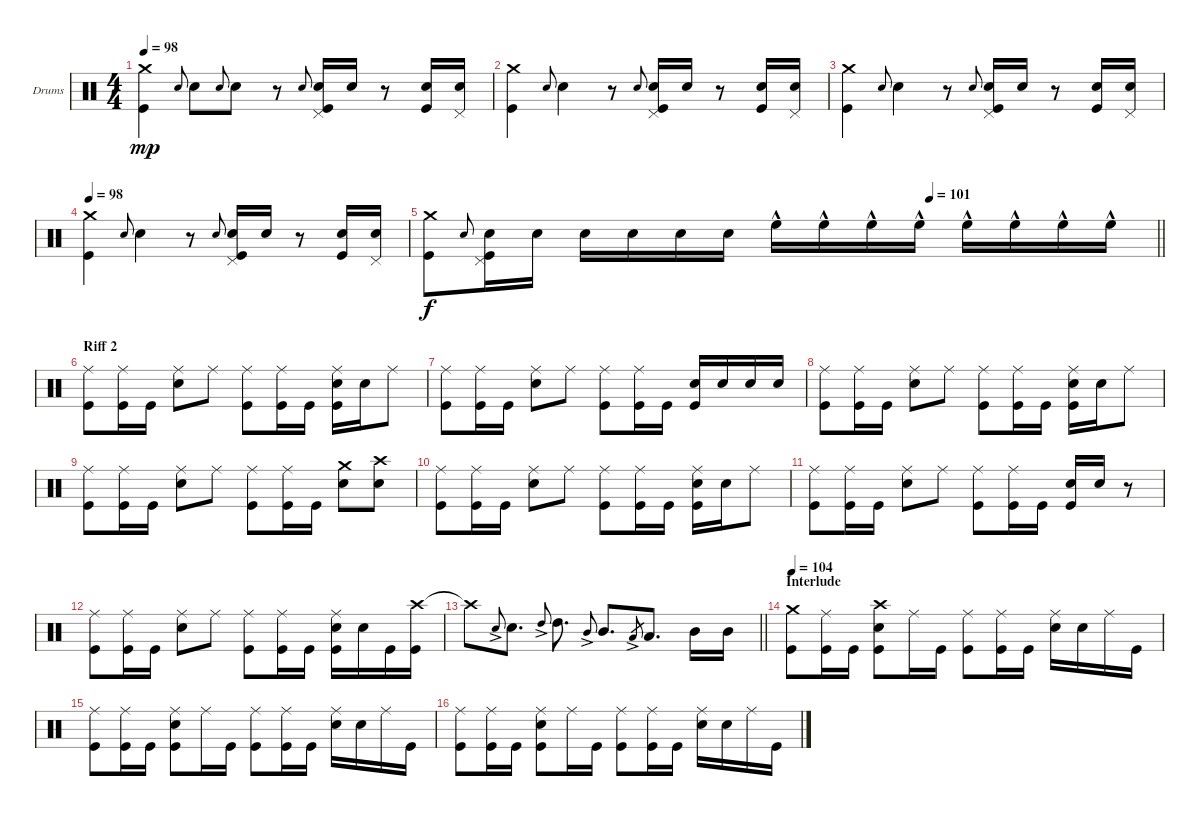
\bracketExtendMode groupsimilarinstruments
\firstSystemTrackNameOrientation horizontal
\otherSystemsTrackNameOrientation horizontal
\track ("Drumkit" "Drums") {instrument percussion}
\staff {score}
\articulation defaults
\ts (4 4)
\tempo 98
\clef neutral
\ks c
("Crash medium (hit)" "Kick (hit)").4{dy mp} "Snare (hit) 2".8{gr onbeat} "Snare (hit) 2".8 "Snare (hit) 2".8{gr onbeat} "Snare (hit) 2".8 r.8 "Snare (hit) 2".8{gr onbeat} ("Pedal Hi-Hat (hit)" "Snare (hit) 2" "Kick (hit)").16 "Snare (hit) 2".16 r.8 ("Snare (hit) 2" "Kick (hit)").16 ("Pedal Hi-Hat (hit)" "Snare (hit) 2").16 |
("Crash medium (hit)" "Kick (hit)").4 "Snare (hit) 2".8{gr onbeat} "Snare (hit) 2".4 r.8 "Snare (hit) 2".8{gr onbeat} ("Pedal Hi-Hat (hit)" "Snare (hit) 2" "Kick (hit)").16 "Snare (hit) 2".16 r.8 ("Snare (hit) 2" "Kick (hit)").16 ("Pedal Hi-Hat (hit)" "Snare (hit) 2").16 |
("Crash medium (hit)" "Kick (hit)").4 "Snare (hit) 2".8{gr onbeat} "Snare (hit) 2".4 r.8 "Snare (hit) 2".8{gr onbeat} ("Pedal Hi-Hat (hit)" "Snare (hit) 2" "Kick (hit)").16 "Snare (hit) 2".16 r.8 ("Snare (hit) 2" "Kick (hit)").16 ("Pedal Hi-Hat (hit)" "Snare (hit) 2").16 |
\tempo 98
("Crash medium (hit)" "Kick (hit)").4 "Snare (hit) 2".8{gr onbeat} "Snare (hit) 2".4 r.8 "Snare (hit) 2".8{gr onbeat} ("Pedal Hi-Hat (hit)" "Snare (hit) 2" "Kick (hit)").16 "Snare (hit) 2".16 r.8 ("Snare (hit) 2" "Kick (hit)").16 ("Pedal Hi-Hat (hit)" "Snare (hit) 2").16 |
\tempo (101 0.6875)
\barLineRight lightlight
("Crash medium (hit)" "Kick (hit)").8{dy f} "Snare (hit) 2".8{gr onbeat} ("Pedal Hi-Hat (hit)" "Snare (hit) 2" "Kick (hit)").16 "Snare (hit) 2".16 "Snare (hit) 2".16 "Snare (hit) 2".16 "Snare (hit) 2".16 "Snare (hit) 2".16 "High Floor Tom (hit)"{hac}.16 "High Floor Tom (hit)"{hac}.16 "High Floor Tom (hit)"{hac}.16 "High Floor Tom (hit)"{hac}.16 "High Floor Tom (hit)"{hac}.16 "High Floor Tom (hit)"{hac}.16 "High Floor Tom (hit)"{hac}.16 "High Floor Tom (hit)"{hac}.16 |
\section ("" "Riff 2")
("Ride (middle)" "Kick (hit)").8 ("Ride (middle)" "Kick (hit)").16 "Kick (hit)".16 ("Ride (middle)" "Snare (hit) 2").8 "Ride (middle)".8 ("Ride (middle)" "Kick (hit)").8 ("Ride (middle)" "Kick (hit)").16 "Kick (hit)".16 ("Ride (middle)" "Snare (hit) 2" "Kick (hit)").16 "Snare (hit) 2".16 "Ride (middle)".8 |
("Ride (middle)" "Kick (hit)").8 ("Ride (middle)" "Kick (hit)").16 "Kick (hit)".16 ("Ride (middle)" "Snare (hit) 2").8 "Ride (middle)".8 ("Ride (middle)" "Kick (hit)").8 ("Ride (middle)" "Kick (hit)").16 "Kick (hit)".16 ("Snare (hit) 2" "Kick (hit)").16 "Snare (hit) 2".16 "Snare (hit) 2".16 "Snare (hit) 2".16 |
("Ride (middle)" "Kick (hit)").8 ("Ride (middle)" "Kick (hit)").16 "Kick (hit)".16 ("Ride (middle)" "Snare (hit) 2").8 "Ride (middle)".8 ("Ride (middle)" "Kick (hit)").8 ("Ride (middle)" "Kick (hit)").16 "Kick (hit)".16 ("Ride (middle)" "Snare (hit) 2" "Kick (hit)").16 "Snare (hit) 2".16 "Ride (middle)".8 |
("Ride (middle)" "Kick (hit)").8 ("Ride (middle)" "Kick (hit)").16 "Kick (hit)".16 ("Ride (middle)" "Snare (hit) 2").8 "Ride (middle)".8 ("Ride (middle)" "Kick (hit)").8 ("Ride (middle)" "Kick (hit)").16 "Kick (hit)".16 ("Crash medium (hit)" "Snare (hit) 2").8 ("Crash high (hit)" "Snare (hit) 2").8 |
("Ride (middle)" "Kick (hit)").8 ("Ride (middle)" "Kick (hit)").16 "Kick (hit)".16 ("Ride (middle)" "Snare (hit) 2").8 "Ride (middle)".8 ("Ride (middle)" "Kick (hit)").8 ("Ride (middle)" "Kick (hit)").16 "Kick (hit)".16 ("Ride (middle)" "Snare (hit) 2" "Kick (hit)").16 "Snare (hit) 2".16 "Ride (middle)".8 |
("Ride (middle)" "Kick (hit)").8 ("Ride (middle)" "Kick (hit)").16 "Kick (hit)".16 ("Ride (middle)" "Snare (hit) 2").8 "Ride (middle)".8 ("Ride (middle)" "Kick (hit)").8 ("Ride (middle)" "Kick (hit)").16 "Kick (hit)".16 ("Snare (hit) 2" "Kick (hit)").16 "Snare (hit) 2".16 r.8 |
("Ride (middle)" "Kick (hit)").8 ("Ride (middle)" "Kick (hit)").16 "Kick (hit)".16 ("Ride (middle)" "Snare (hit) 2").8 "Ride (middle)".8 ("Ride (middle)" "Kick (hit)").8 ("Ride (middle)" "Kick (hit)").16 "Kick (hit)".16 ("Ride (middle)" "Snare (hit) 2" "Kick (hit)").16 "Snare (hit) 2".16 "Kick (hit)".16 ("Crash high (hit)" "Kick (hit)").16 |
\barLineRight lightlight "Crash high (hit)"{t}.8 "Snare (hit) 2"{ac}.8{gr onbeat} "Snare (hit) 2".8{d} "High Tom (hit)"{ac}.8{gr onbeat} "High Tom (hit)".8{d} "Mid Tom (hit)"{ac}.8{gr onbeat} "Mid Tom (hit)".8{d} "Low Tom (hit)"{ac}.8{gr} "Low Tom (hit)".8{d} "Mid Tom (hit)".16 "Mid Tom (hit)".16
|
\section ("" "Interlude")
\tempo 104
("Crash medium (hit)" "Kick (hit)").8 ("Ride (middle)" "Kick (hit)").16 "Kick (hit)".16 ("Crash high (hit)" "Snare (hit) 2" "Kick (hit)").8 "Ride (middle)".16 "Kick (hit)".16 ("Ride (middle)" "Kick (hit)").8 ("Ride (middle)" "Kick (hit)").16 "Kick (hit)".16 ("Ride (middle)" "Snare (hit) 2").16 "Snare (hit) 2".16 "Ride (middle)".16 "Kick (hit)".16 |
("Ride (middle)" "Kick (hit)").8 ("Ride (middle)" "Kick (hit)").16 "Kick (hit)".16 ("Ride (middle)" "Snare (hit) 2" "Kick (hit)").8 "Ride (middle)".16 "Kick (hit)".16 ("Ride (middle)" "Kick (hit)").8 ("Ride (middle)" "Kick (hit)").16 "Kick (hit)".16 ("Ride (middle)" "Snare (hit) 2").16 "Snare (hit) 2".16 "Ride (middle)".16 "Kick (hit)".16 |
("Ride (middle)" "Kick (hit)").8 ("Ride (middle)" "Kick (hit)").16 "Kick (hit)".16 ("Ride (middle)" "Snare (hit) 2" "Kick (hit)").8 "Ride (middle)".16 "Kick (hit)".16 ("Ride (middle)" "Kick (hit)").8 ("Ride (middle)" "Kick (hit)").16 "Kick (hit)".16 ("Ride (middle)" "Snare (hit) 2").16 "Snare (hit) 2".16 "Ride (middle)".16 "Kick (hit)".16
